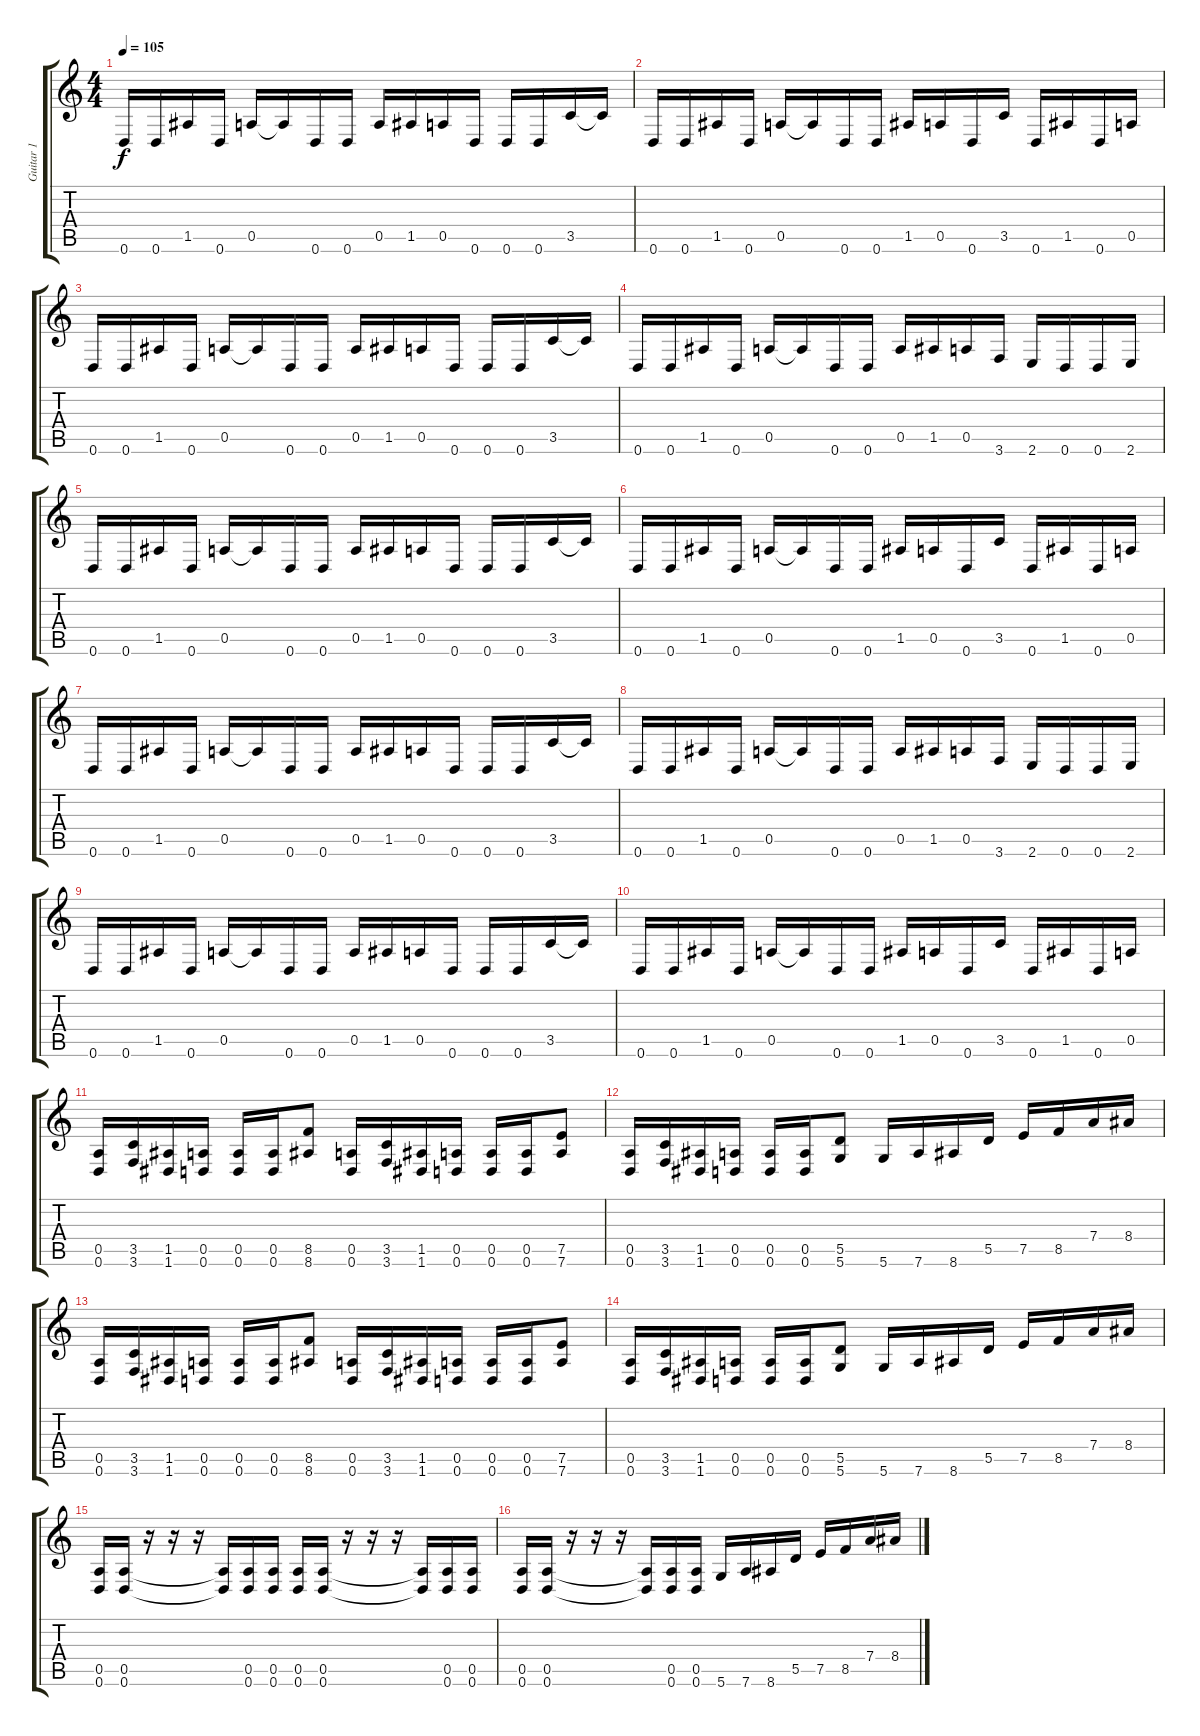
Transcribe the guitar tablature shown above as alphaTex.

\track ("Guitar 1" "Guitar 1") {instrument distortionguitar}
\staff {score tabs}
\tuning (E4 B3 G3 D3 A2 D2) {hide}
\ts (4 4)
\tempo 105
\clef g2
\ks c
0.6.16{dy f} 0.6.16 1.5.16 0.6.16 0.5.16 0.5{t}.16 0.6.16 0.6.16 0.5.16 1.5.16 0.5.16 0.6.16 0.6.16 0.6.16 3.5.16 3.5{t}.16 |
0.6.16 0.6.16 1.5.16 0.6.16 0.5.16 0.5{t}.16 0.6.16 0.6.16 1.5.16 0.5.16 0.6.16 3.5.16 0.6.16 1.5.16 0.6.16 0.5.16 |
0.6.16 0.6.16 1.5.16 0.6.16 0.5.16 0.5{t}.16 0.6.16 0.6.16 0.5.16 1.5.16 0.5.16 0.6.16 0.6.16 0.6.16 3.5.16 3.5{t}.16 |
0.6.16 0.6.16 1.5.16 0.6.16 0.5.16 0.5{t}.16 0.6.16 0.6.16 0.5.16 1.5.16 0.5.16 3.6.16 2.6.16 0.6.16 0.6.16 2.6.16 |
0.6.16 0.6.16 1.5.16 0.6.16 0.5.16 0.5{t}.16 0.6.16 0.6.16 0.5.16 1.5.16 0.5.16 0.6.16 0.6.16 0.6.16 3.5.16 3.5{t}.16 |
0.6.16 0.6.16 1.5.16 0.6.16 0.5.16 0.5{t}.16 0.6.16 0.6.16 1.5.16 0.5.16 0.6.16 3.5.16 0.6.16 1.5.16 0.6.16 0.5.16 |
0.6.16 0.6.16 1.5.16 0.6.16 0.5.16 0.5{t}.16 0.6.16 0.6.16 0.5.16 1.5.16 0.5.16 0.6.16 0.6.16 0.6.16 3.5.16 3.5{t}.16 |
0.6.16 0.6.16 1.5.16 0.6.16 0.5.16 0.5{t}.16 0.6.16 0.6.16 0.5.16 1.5.16 0.5.16 3.6.16 2.6.16 0.6.16 0.6.16 2.6.16 |
0.6.16 0.6.16 1.5.16 0.6.16 0.5.16 0.5{t}.16 0.6.16 0.6.16 0.5.16 1.5.16 0.5.16 0.6.16 0.6.16 0.6.16 3.5.16 3.5{t}.16 |
0.6.16 0.6.16 1.5.16 0.6.16 0.5.16 0.5{t}.16 0.6.16 0.6.16 1.5.16 0.5.16 0.6.16 3.5.16 0.6.16 1.5.16 0.6.16 0.5.16 |
(0.5 0.6).16 (3.5 3.6).16 (1.5 1.6).16 (0.5 0.6).16 (0.5 0.6).16 (0.5 0.6).16 (8.5 8.6).8 (0.5 0.6).16 (3.5 3.6).16 (1.5 1.6).16 (0.5 0.6).16 (0.5 0.6).16 (0.5 0.6).16 (7.5 7.6).8 |
(0.5 0.6).16 (3.5 3.6).16 (1.5 1.6).16 (0.5 0.6).16 (0.5 0.6).16 (0.5 0.6).16 (5.5 5.6).8 5.6.16 7.6.16 8.6.16 5.5.16 7.5.16 8.5.16 7.4.16 8.4.16 |
(0.5 0.6).16 (3.5 3.6).16 (1.5 1.6).16 (0.5 0.6).16 (0.5 0.6).16 (0.5 0.6).16 (8.5 8.6).8 (0.5 0.6).16 (3.5 3.6).16 (1.5 1.6).16 (0.5 0.6).16 (0.5 0.6).16 (0.5 0.6).16 (7.5 7.6).8 |
(0.5 0.6).16 (3.5 3.6).16 (1.5 1.6).16 (0.5 0.6).16 (0.5 0.6).16 (0.5 0.6).16 (5.5 5.6).8 5.6.16 7.6.16 8.6.16 5.5.16 7.5.16 8.5.16 7.4.16 8.4.16 |
(0.5 0.6).16 (0.5 0.6).16 r.16 r.16 r.16 (0.5{t} 0.6{t}).16 (0.5 0.6).16 (0.5 0.6).16 (0.5 0.6).16 (0.5 0.6).16 r.16 r.16 r.16 (0.5{t} 0.6{t}).16 (0.5 0.6).16 (0.5 0.6).16 |
(0.5 0.6).16 (0.5 0.6).16 r.16 r.16 r.16 (0.5{t} 0.6{t}).16 (0.5 0.6).16 (0.5 0.6).16 5.6.16 7.6.16 8.6.16 5.5.16 7.5.16 8.5.16 7.4.16 8.4.16
